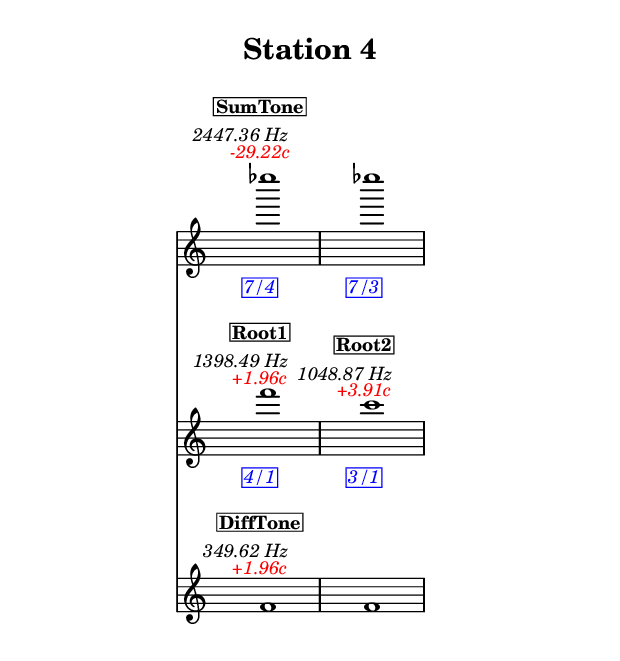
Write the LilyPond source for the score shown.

\version "2.20.0"
\language "english"

#(set-default-paper-size "a6" 'portrait)
#(set-global-staff-size 16)

\header {
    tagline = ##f
    title = \markup {
        \pad-around
            #3
            "Station 4"
        }
}

\layout {
    indent = #25
}

\paper {
    systems-per-page = 1
}

\score {
    \new Score
    <<
        \new Staff
        \with
        {
            \remove Time_signature_engraver
        }
        {
            \clef "treble"
            ef''''1
            - \tweak color #red
            ^ \markup {
                \halign
                    #0
                    \italic
                        {
                            -29.22c
                        }
                }
            ^ \markup {
                \halign
                    #1
                    \italic
                        {
                            2447.36
                            Hz
                        }
                }
            ^ \markup {
                \pad-around
                    #1
                    \box
                        \vcenter
                            \halign
                                #0
                                \bold
                                    {
                                        SumTone
                                    }
                }
            - \tweak color #blue
            _ \markup {
                \pad-around
                    #1
                    \box
                        \halign
                            #0
                            \italic
                                {
                                    7/4
                                }
                }
            \override Score.NonMusicalPaperColumn.padding = #5
            \clef "treble"
            ef''''1
            - \tweak color #blue
            _ \markup {
                \pad-around
                    #1
                    \box
                        \halign
                            #0
                            \italic
                                {
                                    7/3
                                }
                }
        }
        \new Staff
        \with
        {
            \remove Time_signature_engraver
        }
        {
            \clef "treble"
            f'''1
            - \tweak color #red
            ^ \markup {
                \halign
                    #0
                    \italic
                        {
                            +1.96c
                        }
                }
            ^ \markup {
                \halign
                    #1
                    \italic
                        {
                            1398.49
                            Hz
                        }
                }
            ^ \markup {
                \pad-around
                    #1
                    \box
                        \vcenter
                            \halign
                                #0
                                \bold
                                    {
                                        Root1
                                    }
                }
            - \tweak color #blue
            _ \markup {
                \pad-around
                    #1
                    \box
                        \halign
                            #0
                            \italic
                                {
                                    4/1
                                }
                }
            \clef "treble"
            c'''1
            - \tweak color #red
            ^ \markup {
                \halign
                    #0
                    \italic
                        {
                            +3.91c
                        }
                }
            ^ \markup {
                \halign
                    #1
                    \italic
                        {
                            1048.87
                            Hz
                        }
                }
            ^ \markup {
                \pad-around
                    #1
                    \box
                        \vcenter
                            \halign
                                #0
                                \bold
                                    {
                                        Root2
                                    }
                }
            - \tweak color #blue
            _ \markup {
                \pad-around
                    #1
                    \box
                        \halign
                            #0
                            \italic
                                {
                                    3/1
                                }
                }
        }
        \new Staff
        \with
        {
            \remove Time_signature_engraver
        }
        {
            \clef "treble"
            f'1
            - \tweak color #red
            ^ \markup {
                \halign
                    #0
                    \italic
                        {
                            +1.96c
                        }
                }
            ^ \markup {
                \halign
                    #1
                    \italic
                        {
                            349.62
                            Hz
                        }
                }
            ^ \markup {
                \pad-around
                    #1
                    \box
                        \vcenter
                            \halign
                                #0
                                \bold
                                    {
                                        DiffTone
                                    }
                }
            \clef "treble"
            f'1
        }
    >>
}